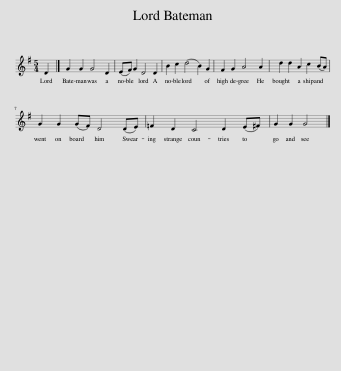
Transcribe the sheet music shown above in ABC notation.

X:1
L:1/8
M:5/4
I:linebreak $
K:G
V:1 treble
V:1
 D2 |] G2 G2 G4 D2 | (EF) G2 D4 D2 | B2 c2 (d4 B2) G2 | F2 G2 A4 A2 | %5
 d2 d2 A2 c2 (BA) |$ G2 G2 (GF) D4 (DE) | =F2 D2 C4 D2 (E^F) | G2 G2 G4 |] %9
